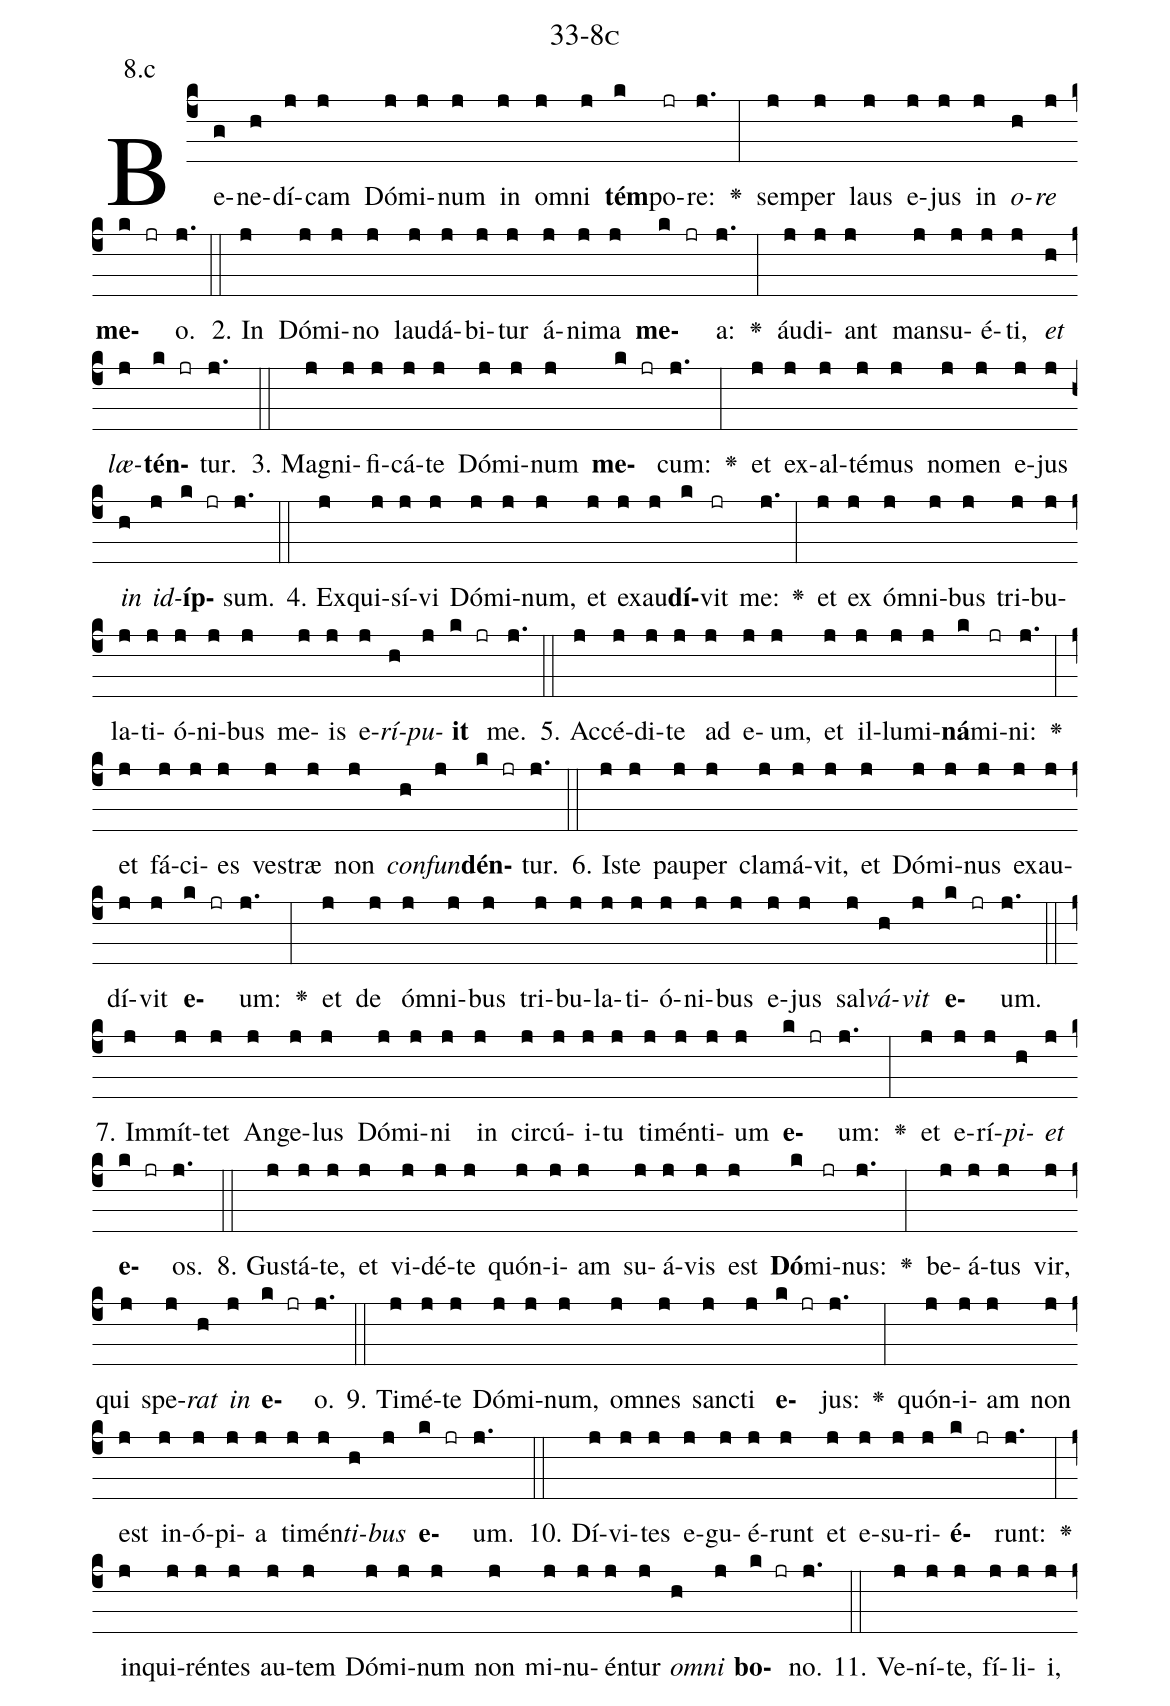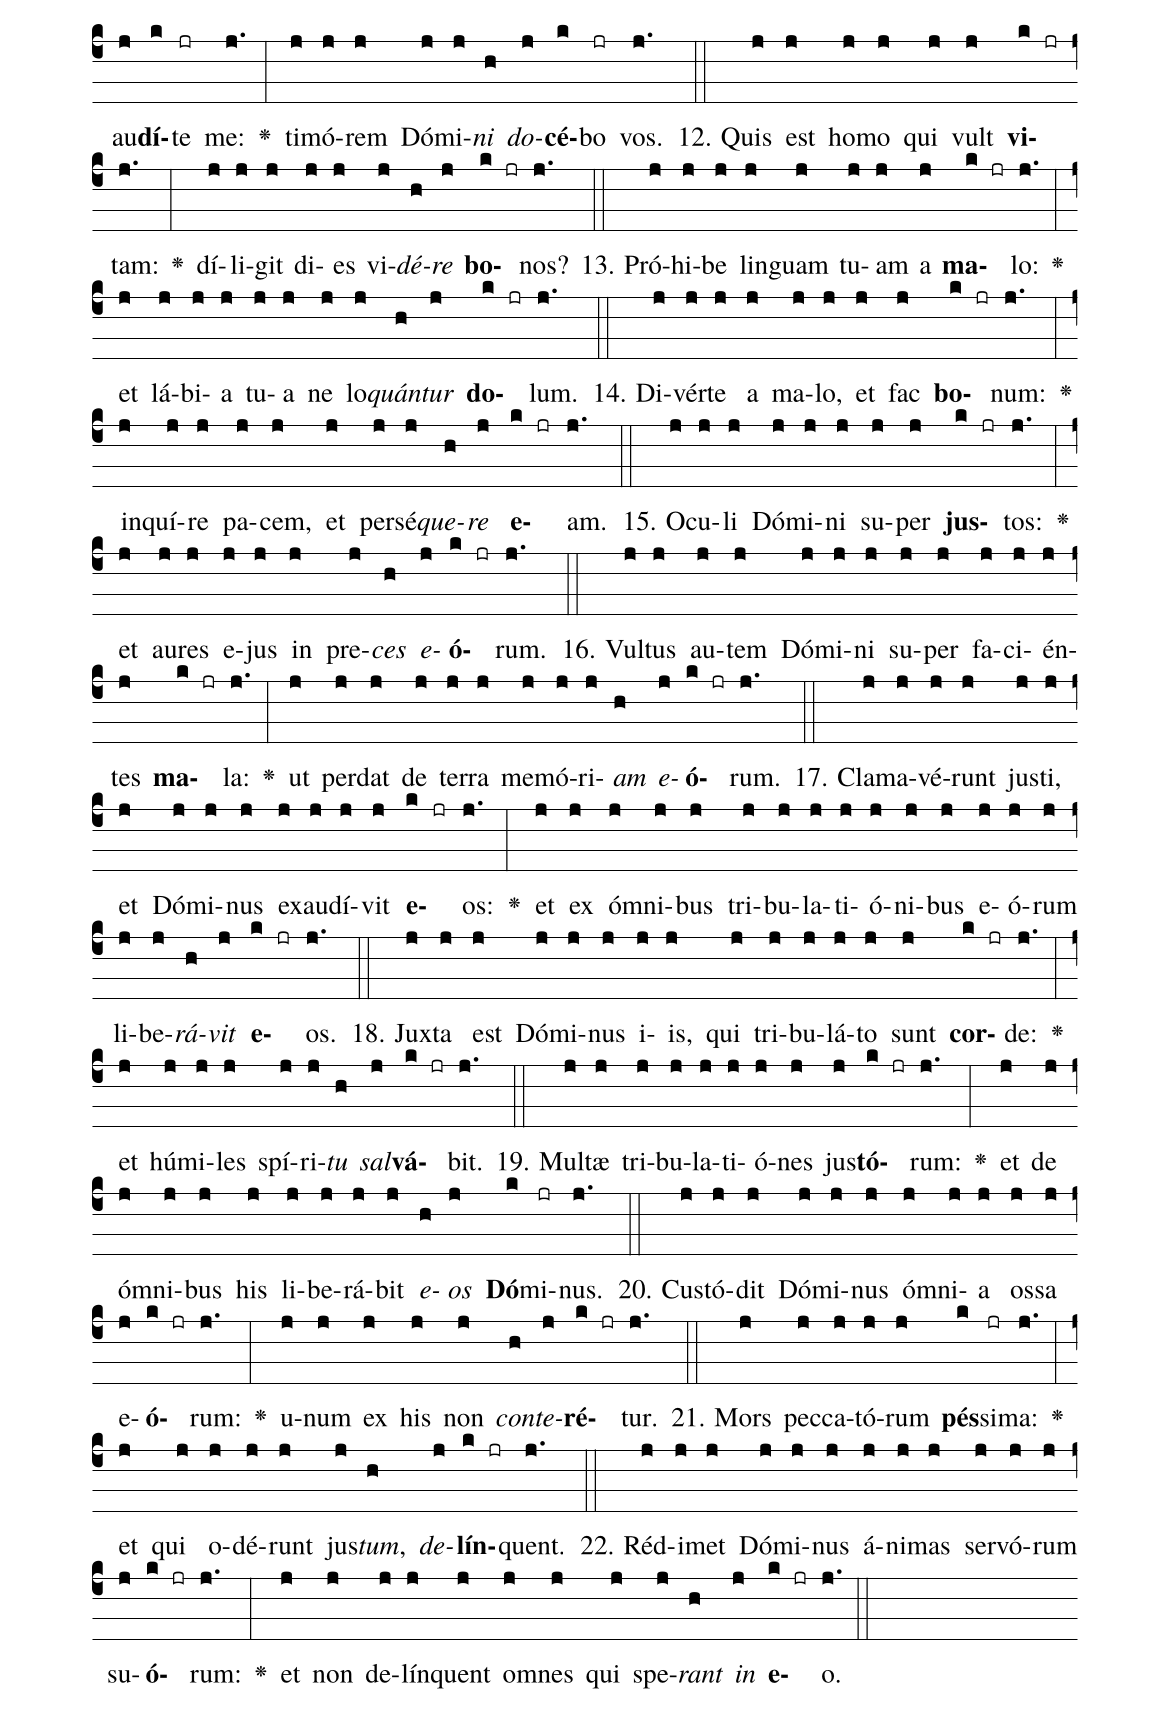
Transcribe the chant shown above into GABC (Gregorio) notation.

name: 33-8c;
annotation: 8.c;
%%
(c4)Be(g)ne(h)dí(j)cam(j) Dó(j)mi(j)num(j) in(j) om(j)ni(j) <b>tém</b>(k)po(jr)re:(j.) <v>\greheightstar</v>(:) sem(j)per(j) laus(j) e(j)jus(j) in(j) <i>o</i>(h)<i>re</i>(j) <b>me</b>(k jr)o.(j.) (::)
2. In(j) Dó(j)mi(j)no(j) lau(j)dá(j)bi(j)tur(j) á(j)ni(j)ma(j) <b>me</b>(k jr)a:(j.) <v>\greheightstar</v>(:) áu(j)di(j)ant(j) man(j)su(j)é(j)ti,(j) <i>et</i>(h) <i>læ</i>(j)<b>tén</b>(k jr)tur.(j.) (::)
3. Ma(j)gni(j)fi(j)cá(j)te(j) Dó(j)mi(j)num(j) <b>me</b>(k jr)cum:(j.) <v>\greheightstar</v>(:) et(j) ex(j)al(j)té(j)mus(j) no(j)men(j) e(j)jus(j) <i>in</i>(h) <i>id</i>(j)<b>íp</b>(k jr)sum.(j.) (::)
4. Ex(j)qui(j)sí(j)vi(j) Dó(j)mi(j)num,(j) et(j) ex(j)au(j)<b>dí</b>(k)vit(jr) me:(j.) <v>\greheightstar</v>(:) et(j) ex(j) óm(j)ni(j)bus(j) tri(j)bu(j)la(j)ti(j)ó(j)ni(j)bus(j) me(j)is(j) e(j)<i>rí</i>(h)<i>pu</i>(j)<b>it</b>(k jr) me.(j.) (::)
5. Ac(j)cé(j)di(j)te(j) ad(j) e(j)um,(j) et(j) il(j)lu(j)mi(j)<b>ná</b>(k)mi(jr)ni:(j.) <v>\greheightstar</v>(:) et(j) fá(j)ci(j)es(j) ves(j)træ(j) non(j) <i>con</i>(h)<i>fun</i>(j)<b>dén</b>(k jr)tur.(j.) (::)
6. Is(j)te(j) pau(j)per(j) cla(j)má(j)vit,(j) et(j) Dó(j)mi(j)nus(j) ex(j)au(j)dí(j)vit(j) <b>e</b>(k jr)um:(j.) <v>\greheightstar</v>(:) et(j) de(j) óm(j)ni(j)bus(j) tri(j)bu(j)la(j)ti(j)ó(j)ni(j)bus(j) e(j)jus(j) sal(j)<i>vá</i>(h)<i>vit</i>(j) <b>e</b>(k jr)um.(j.) (::)
7. Im(j)mít(j)tet(j) An(j)ge(j)lus(j) Dó(j)mi(j)ni(j) in(j) cir(j)cú(j)i(j)tu(j) ti(j)mén(j)ti(j)um(j) <b>e</b>(k jr)um:(j.) <v>\greheightstar</v>(:) et(j) e(j)rí(j)<i>pi</i>(h)<i>et</i>(j) <b>e</b>(k jr)os.(j.) (::)
8. Gus(j)tá(j)te,(j) et(j) vi(j)dé(j)te(j) quón(j)i(j)am(j) su(j)á(j)vis(j) est(j) <b>Dó</b>(k)mi(jr)nus:(j.) <v>\greheightstar</v>(:) be(j)á(j)tus(j) vir,(j) qui(j) spe(j)<i>rat</i>(h) <i>in</i>(j) <b>e</b>(k jr)o.(j.) (::)
9. Ti(j)mé(j)te(j) Dó(j)mi(j)num,(j) om(j)nes(j) sanc(j)ti(j) <b>e</b>(k jr)jus:(j.) <v>\greheightstar</v>(:) quón(j)i(j)am(j) non(j) est(j) in(j)ó(j)pi(j)a(j) ti(j)mén(j)<i>ti</i>(h)<i>bus</i>(j) <b>e</b>(k jr)um.(j.) (::)
10. Dí(j)vi(j)tes(j) e(j)gu(j)é(j)runt(j) et(j) e(j)su(j)ri(j)<b>é</b>(k jr)runt:(j.) <v>\greheightstar</v>(:) in(j)qui(j)rén(j)tes(j) au(j)tem(j) Dó(j)mi(j)num(j) non(j) mi(j)nu(j)én(j)tur(j) <i>om</i>(h)<i>ni</i>(j) <b>bo</b>(k jr)no.(j.) (::)
11. Ve(j)ní(j)te,(j) fí(j)li(j)i,(j) au(j)<b>dí</b>(k)te(jr) me:(j.) <v>\greheightstar</v>(:) ti(j)mó(j)rem(j) Dó(j)mi(j)<i>ni</i>(h) <i>do</i>(j)<b>cé</b>(k)bo(jr) vos.(j.) (::)
12. Quis(j) est(j) ho(j)mo(j) qui(j) vult(j) <b>vi</b>(k jr)tam:(j.) <v>\greheightstar</v>(:) dí(j)li(j)git(j) di(j)es(j) vi(j)<i>dé</i>(h)<i>re</i>(j) <b>bo</b>(k jr)nos?(j.) (::)
13. Pró(j)hi(j)be(j) lin(j)guam(j) tu(j)am(j) a(j) <b>ma</b>(k jr)lo:(j.) <v>\greheightstar</v>(:) et(j) lá(j)bi(j)a(j) tu(j)a(j) ne(j) lo(j)<i>quán</i>(h)<i>tur</i>(j) <b>do</b>(k jr)lum.(j.) (::)
14. Di(j)vér(j)te(j) a(j) ma(j)lo,(j) et(j) fac(j) <b>bo</b>(k jr)num:(j.) <v>\greheightstar</v>(:) in(j)quí(j)re(j) pa(j)cem,(j) et(j) per(j)sé(j)<i>que</i>(h)<i>re</i>(j) <b>e</b>(k jr)am.(j.) (::)
15. O(j)cu(j)li(j) Dó(j)mi(j)ni(j) su(j)per(j) <b>jus</b>(k jr)tos:(j.) <v>\greheightstar</v>(:) et(j) au(j)res(j) e(j)jus(j) in(j) pre(j)<i>ces</i>(h) <i>e</i>(j)<b>ó</b>(k jr)rum.(j.) (::)
16. Vul(j)tus(j) au(j)tem(j) Dó(j)mi(j)ni(j) su(j)per(j) fa(j)ci(j)én(j)tes(j) <b>ma</b>(k jr)la:(j.) <v>\greheightstar</v>(:) ut(j) per(j)dat(j) de(j) ter(j)ra(j) me(j)mó(j)ri(j)<i>am</i>(h) <i>e</i>(j)<b>ó</b>(k jr)rum.(j.) (::)
17. Cla(j)ma(j)vé(j)runt(j) jus(j)ti,(j) et(j) Dó(j)mi(j)nus(j) ex(j)au(j)dí(j)vit(j) <b>e</b>(k jr)os:(j.) <v>\greheightstar</v>(:) et(j) ex(j) óm(j)ni(j)bus(j) tri(j)bu(j)la(j)ti(j)ó(j)ni(j)bus(j) e(j)ó(j)rum(j) li(j)be(j)<i>rá</i>(h)<i>vit</i>(j) <b>e</b>(k jr)os.(j.) (::)
18. Jux(j)ta(j) est(j) Dó(j)mi(j)nus(j) i(j)is,(j) qui(j) tri(j)bu(j)lá(j)to(j) sunt(j) <b>cor</b>(k jr)de:(j.) <v>\greheightstar</v>(:) et(j) hú(j)mi(j)les(j) spí(j)ri(j)<i>tu</i>(h) <i>sal</i>(j)<b>vá</b>(k jr)bit.(j.) (::)
19. Mul(j)tæ(j) tri(j)bu(j)la(j)ti(j)ó(j)nes(j) jus(j)<b>tó</b>(k jr)rum:(j.) <v>\greheightstar</v>(:) et(j) de(j) óm(j)ni(j)bus(j) his(j) li(j)be(j)rá(j)bit(j) <i>e</i>(h)<i>os</i>(j) <b>Dó</b>(k)mi(jr)nus.(j.) (::)
20. Cus(j)tó(j)dit(j) Dó(j)mi(j)nus(j) óm(j)ni(j)a(j) os(j)sa(j) e(j)<b>ó</b>(k jr)rum:(j.) <v>\greheightstar</v>(:) u(j)num(j) ex(j) his(j) non(j) <i>con</i>(h)<i>te</i>(j)<b>ré</b>(k jr)tur.(j.) (::)
21. Mors(j) pec(j)ca(j)tó(j)rum(j) <b>pés</b>(k)si(jr)ma:(j.) <v>\greheightstar</v>(:) et(j) qui(j) o(j)dé(j)runt(j) jus(j)<i>tum</i>,(h) <i>de</i>(j)<b>lín</b>(k jr)quent.(j.) (::)
22. Réd(j)i(j)met(j) Dó(j)mi(j)nus(j) á(j)ni(j)mas(j) ser(j)vó(j)rum(j) su(j)<b>ó</b>(k jr)rum:(j.) <v>\greheightstar</v>(:) et(j) non(j) de(j)lín(j)quent(j) om(j)nes(j) qui(j) spe(j)<i>rant</i>(h) <i>in</i>(j) <b>e</b>(k jr)o.(j.) (::)
